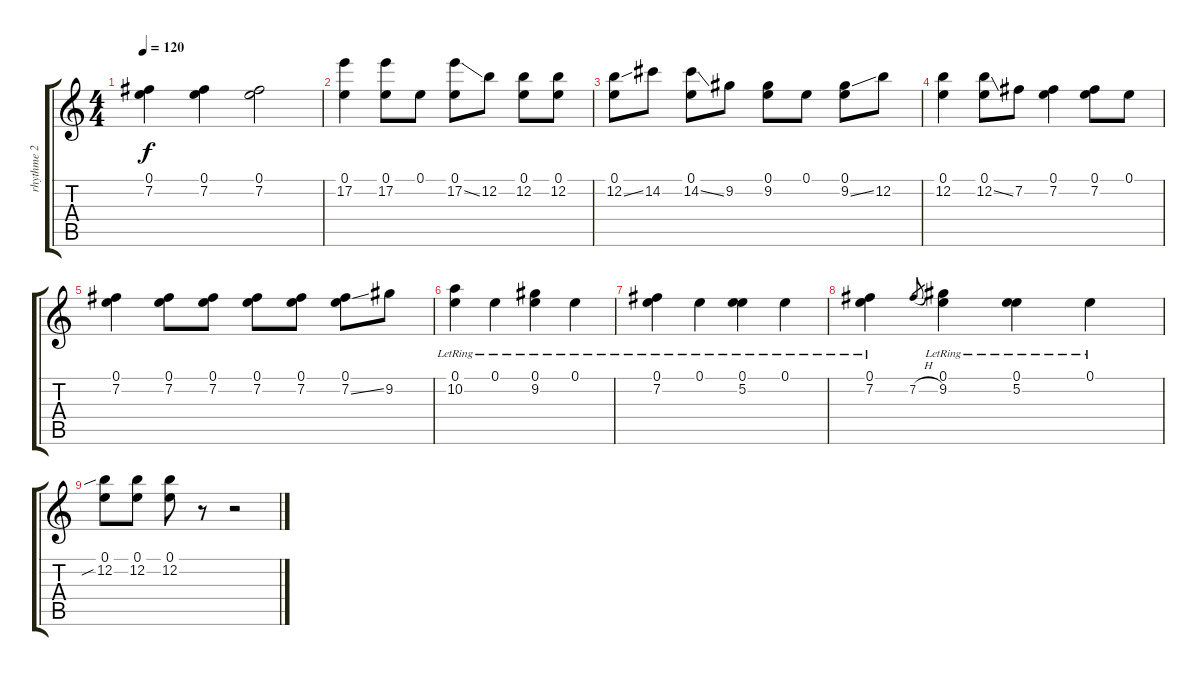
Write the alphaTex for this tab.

\track ("rhythme 2" "rhythme 2") {instrument distortionguitar}
\staff {score tabs}
\tuning (E4 B3 G3 D3 A2 E2) {hide}
\ts (4 4)
\tempo 120
\clef g2
\ks c
(0.1 7.2).4{dy f} (0.1 7.2).4 (0.1 7.2).2 |
(0.1 17.2).4 (0.1 17.2).8 0.1.8 (0.1 17.2{ss}).8 12.2.8 (0.1 12.2).8 (0.1 12.2).8 |
(0.1 12.2{ss}).8 14.2.8 (0.1 14.2{ss}).8 9.2.8 (0.1 9.2).8 0.1.8 (0.1 9.2{ss}).8 12.2.8 |
(0.1 12.2).4 (0.1 12.2{ss}).8 7.2.8 (0.1 7.2).4 (0.1 7.2).8 0.1.8 |
(0.1 7.2).4 (0.1 7.2).8 (0.1 7.2).8 (0.1 7.2).8 (0.1 7.2).8 (0.1 7.2{ss}).8 9.2.8 |
(0.1{lr} 10.2{lr}).4 0.1{lr}.4 (0.1{lr} 9.2{lr}).4 0.1{lr}.4 |
(0.1{lr} 7.2{lr}).4 0.1{lr}.4 (0.1{lr} 5.2{lr}).4 0.1{lr}.4 |
(0.1{lr} 7.2{lr}).4 7.2{h}.8{gr} (0.1{lr} 9.2{lr}).4 (0.1{lr} 5.2{lr}).4 0.1{lr}.4 |
(0.1 12.2{sib}).8 (0.1 12.2).8 (0.1 12.2).8 r.8 r.2
